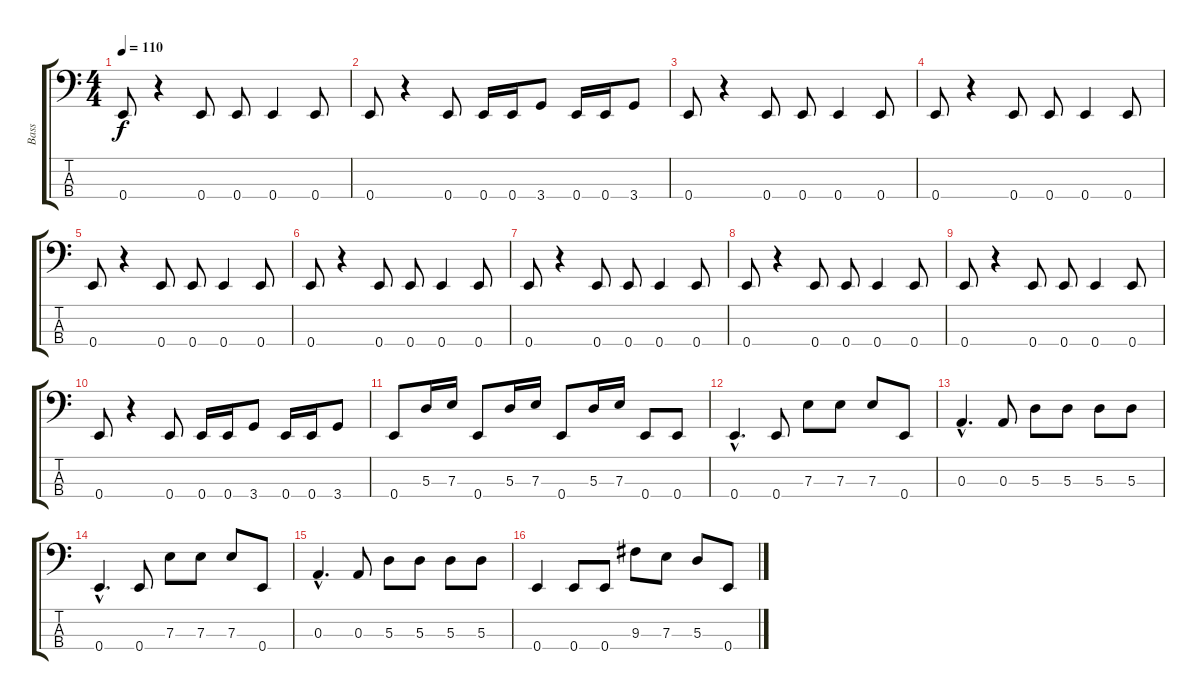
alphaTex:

\track ("Bass" "Bass") {instrument electricbassfinger}
\staff {score tabs}
\tuning (G2 D2 A1 E1) {hide}
\ts (4 4)
\tempo 110
\clef f4
\ks c
0.4.8{dy f} r.4 0.4.8 0.4.8 0.4.4 0.4.8 |
0.4.8 r.4 0.4.8 0.4.16 0.4.16 3.4.8 0.4.16 0.4.16 3.4.8 |
0.4.8 r.4 0.4.8 0.4.8 0.4.4 0.4.8 |
0.4.8 r.4 0.4.8 0.4.8 0.4.4 0.4.8 |
0.4.8 r.4 0.4.8 0.4.8 0.4.4 0.4.8 |
0.4.8 r.4 0.4.8 0.4.8 0.4.4 0.4.8 |
0.4.8 r.4 0.4.8 0.4.8 0.4.4 0.4.8 |
0.4.8 r.4 0.4.8 0.4.8 0.4.4 0.4.8 |
0.4.8 r.4 0.4.8 0.4.8 0.4.4 0.4.8 |
0.4.8 r.4 0.4.8 0.4.16 0.4.16 3.4.8 0.4.16 0.4.16 3.4.8 |
0.4.8 5.3.16 7.3.16 0.4.8 5.3.16 7.3.16 0.4.8 5.3.16 7.3.16 0.4.8 0.4.8 |
0.4{hac}.4{d} 0.4.8 7.3.8 7.3.8 7.3.8 0.4.8 |
0.3{hac}.4{d} 0.3.8 5.3.8 5.3.8 5.3.8 5.3.8 |
0.4{hac}.4{d} 0.4.8 7.3.8 7.3.8 7.3.8 0.4.8 |
0.3{hac}.4{d} 0.3.8 5.3.8 5.3.8 5.3.8 5.3.8 |
0.4.4 0.4.8 0.4.8 9.3.8 7.3.8 5.3.8 0.4.8
